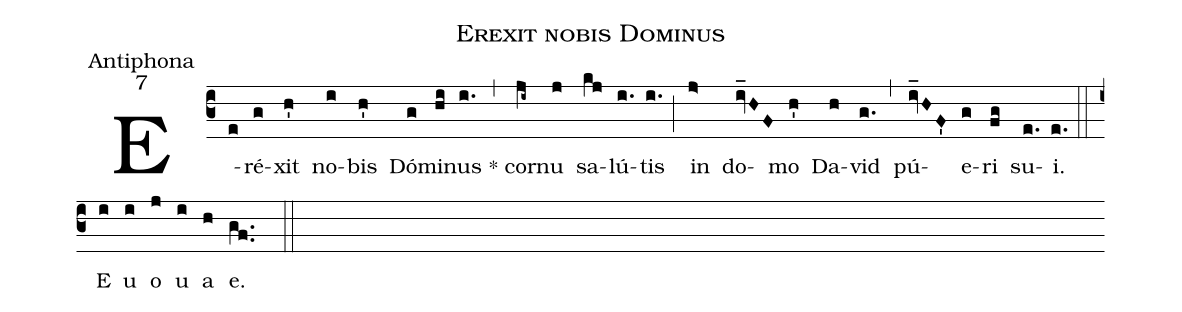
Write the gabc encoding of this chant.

name:Erexit nobis Dominus;
office-part:Antiphona;
mode:7;
%%
(c3)E(e)ré(g)xit(h') no(i)bis(h') Dó(g)mi(hi)nus(i.) *(,)cor(ji~)nu(j) sa(kj)lú(i.)tis(i.) (;)in(j>) do(i_vHF)mo(h') Da(h)vid(g.) (,)pú(iv_HF')e(g)ri(fg) su(e.)i.(e.) (::) E(i) u(i) o(j) u(i) a(h) e.(gf.. ::)
